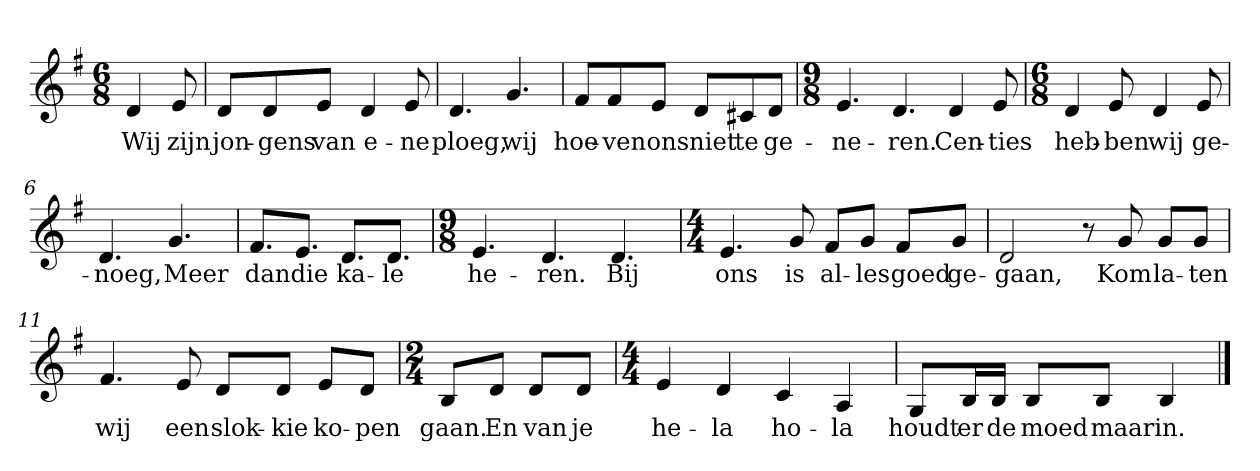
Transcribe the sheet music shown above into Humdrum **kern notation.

**kern	**text
*part1	*part1
*staff1	*staff1
*clefG2	*
*k[f#]	*
*G:	*
*M6/8	*
*MM120	*
=	=
4d	Wij
8e	zijn
=1	=1
8d/L	jon-
8d/	-gens
8e/J	van
4d	e-
8e	-ne
=2	=2
4.d	ploeg,
4.g	wij
=3	=3
8f#/L	hoe-
8f#/	-ven
8e/J	ons
8d/L	niet
8c#X/	te
8d/J	ge-
=4	=4
*M9/8	*
4.e	-ne-
4.d	-ren.
4d	Cen-
8e	-ties
=5	=5
*M6/8	*
4d	heb-
8e	-ben
4d	wij
8e	ge-
=6	=6
4.d	-noeg,
4.g	Meer
=7	=7
8.f#/L	dan
8.e/J	die
8.d/L	ka-
8.d/J	-le
=8	=8
*M9/8	*
4.e	he-
4.d	-ren.
4.d	Bij
=9	=9
*M4/4	*
4.e	ons
8g	is
8f#/L	al-
8g/J	-les
8f#/L	goed
8g/J	ge-
=10	=10
2d	-gaan,
8r	.
8g	Kom
8g/L	la-
8g/J	-ten
=11	=11
4.f#	wij
8e	een
8d/L	slok-
8d/J	-kie
8e/L	ko-
8d/J	-pen
=12	=12
*M2/4	*
8B/L	gaan.
8d/J	En
8d/L	van
8d/J	je
=13	=13
*M4/4	*
4e	he-
4d	-la
4c	ho-
4A	-la
=14	=14
8G/L	houdt
16B/L	er
16B/JJ	de
8B/L	moed
8B/J	maar
4B	in.
==	==
*-	*-
